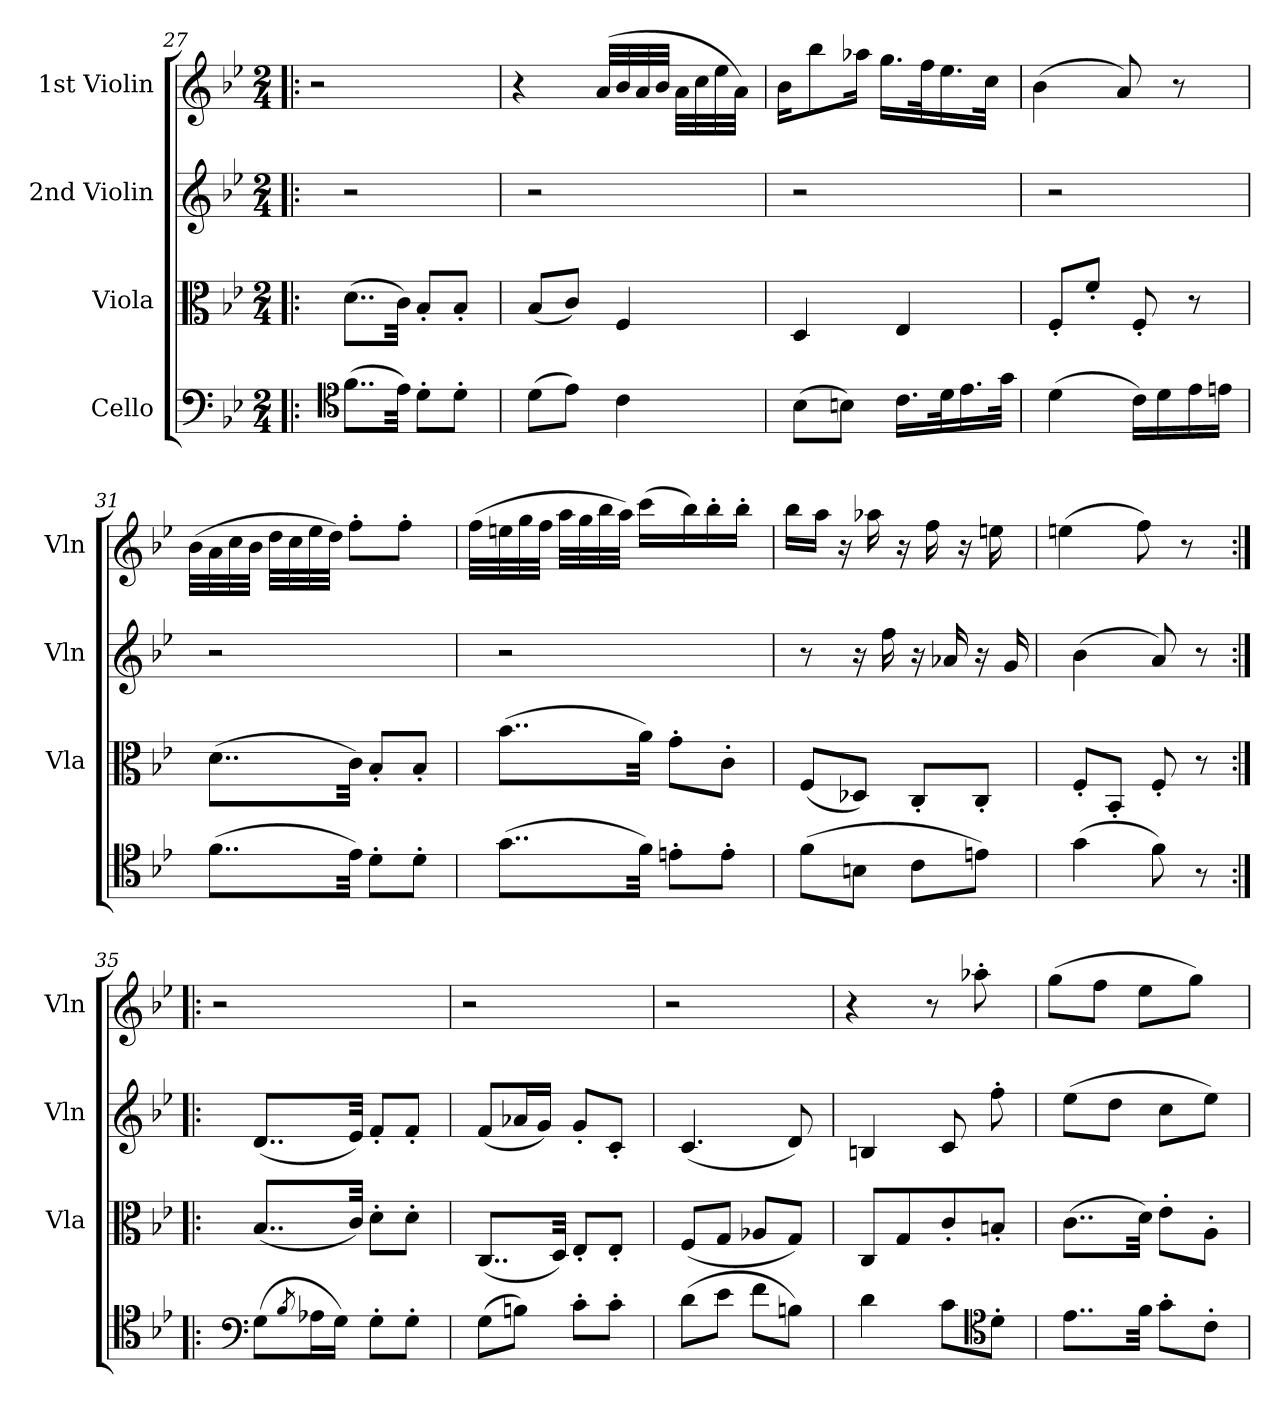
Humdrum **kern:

**kern	**kern	**kern	**kern
*part4	*part3	*part2	*part1
*staff4	*staff3	*staff2	*staff1
*I"Cello	*I"Viola	*I"2nd Violin	*I"1st Violin
*	*I'Vla	*I'Vln	*I'Vln
*clefF4	*clefC3	*clefG2	*clefG2
*k[b-e-]	*k[b-e-]	*k[b-e-]	*k[b-e-]
*B-:	*B-:	*B-:	*B-:
*M2/4	*M2/4	*M2/4	*M2/4
=27!|:	=27!|:	=27!|:	=27!|:
32ryy	32ryy	32ryy	2r
*clefC4	*	*	*
(8..fL	(8..dL	2r	.
32e-Jkk)	32cJkk)	.	.
8d'L	8B-'L	.	.
8d'J	8B-'J	.	.
.	.	.	32ryy
=28	=28	=28	=28
32ryy	32ryy	32ryy	4r
(8dL	(8B-L	2r	.
8e-J)	8cJ)	.	.
.	.	.	(32aLLL
4c	4F	.	32b-
.	.	.	32a
.	.	.	32b-JJJ
.	.	.	32aLLL
.	.	.	32cc
.	.	.	32ee-
.	.	.	32aJJJ)
.	.	.	32ryy
=29	=29	=29	=29
32ryy	32ryy	32ryy	16b-KL
(8B-L	4D	2r	.
.	.	.	8bb-
8BnJ)	.	.	.
.	.	.	16aa-XJk
.	.	.	16.ggLL
16.cLL	4E-	.	.
.	.	.	32ffK
32dK	.	.	16.ee-
16.e-	.	.	.
.	.	.	32ccJJk
32gJJk	.	.	32ryy
=30	=30	=30	=30
32ryy	32ryy	32ryy	(4b-
(4d	8F'L	2r	.
.	8f'J	.	.
.	.	.	8a)
16cLL)	8F'	.	.
16d	.	.	.
.	.	.	8r
16e-	8r	.	.
16enJJ	.	.	.
.	.	.	32ryy
=31	=31	=31	=31
32ryy	32ryy	32ryy	(32b-LLL
(8..fL	(8..dL	2r	32a
.	.	.	32cc
.	.	.	32b-JJJ
.	.	.	32ddLLL
.	.	.	32cc
.	.	.	32ee-
.	.	.	32ddJJJ)
32e-Jkk)	32cJkk)	.	8ff'L
8d'L	8B-'L	.	.
.	.	.	8ff'J
8d'J	8B-'J	.	.
.	.	.	32ryy
=32	=32	=32	=32
32ryy	32ryy	32ryy	(32ffLLL
(8..gL	(8..b-L	2r	32een
.	.	.	32gg
.	.	.	32ffJJJ
.	.	.	32aaLLL
.	.	.	32gg
.	.	.	32bb-
.	.	.	32aaJJJ)
32fJkk)	32aJkk)	.	(16cccLL
8en'L	8g'L	.	.
.	.	.	16bb-)
.	.	.	16bb-'
8e'J	8c'J	.	.
.	.	.	16bb-'JJ
.	.	.	32ryy
=33	=33	=33	=33
32ryy	32ryy	32ryy	16bb-LL
(8fL	(8FL	8r	.
.	.	.	16aaJJ
.	.	.	16r
8BnJ	8D-XJ)	16r	.
.	.	.	16aa-X
.	.	16ff	.
.	.	.	16r
8cL	8C'L	16r	.
.	.	.	16ff
.	.	16a-X	.
.	.	.	16r
8enJ)	8C'J	16r	.
.	.	.	16een
.	.	16g	.
.	.	.	32ryy
=34	=34	=34	=34
32ryy	32ryy	32ryy	(4een
(4g	8F'L	(4b-	.
.	8BB-'J	.	.
.	.	.	8ff)
8f)	8F'	8a)	.
.	.	.	8r
8r	8r	8r	.
.	.	.	32ryy
=35:|!|:	=35:|!|:	=35:|!|:	=35:|!|:
32ryy	32ryy	32ryy	2r
*clefF4	*	*	*
(8GL	(8..B-L	(8..dL	.
8qB-/	.	.	.
16A-XL	.	.	.
16GJJ)	.	.	.
.	32cJkk)	32e-Jkk)	.
8G'L	8d'L	8f'L	.
8G'J	8d'J	8f'J	.
.	.	.	32ryy
=36	=36	=36	=36
32ryy	32ryy	32ryy	2r
(8GL	(8..CL	(8fL	.
8BnJ)	.	16a-XL	.
.	.	16gJJ)	.
.	32DJkk)	.	.
8c'L	8E-'L	8g'L	.
8c'J	8E-'J	8c'J	.
.	.	.	32ryy
=37	=37	=37	=37
32ryy	32ryy	32ryy	2r
(8dL	(8FL	(4.c	.
8e-J	8GJ	.	.
8fL	8A-XL	.	.
8BnJ)	8GJ)	8d)	.
.	.	.	32ryy
=38	=38	=38	=38
32ryy	32ryy	32ryy	4r
4d	8CL	4Bn	.
.	8G	.	.
.	.	.	8r
8cL	8c'	8c	.
.	.	.	8aa-X'
*clefC4	*	*	*
8d'J	8Bn'J	8ff'	.
.	.	.	32ryy
=39	=39	=39	=39
32ryy	32ryy	32ryy	(8ggL
8..e-L	(8..cL	(8ee-L	.
.	.	.	8ffJ
.	.	8ddJ	.
32fJkk	32dJkk)	.	8ee-L
8g'L	8e-'L	8ccL	.
.	.	.	8ggJ)
8c'J	8A'J	8ee-J)	.
.	.	.	32ryy
=	=	=	=
*-	*-	*-	*-
